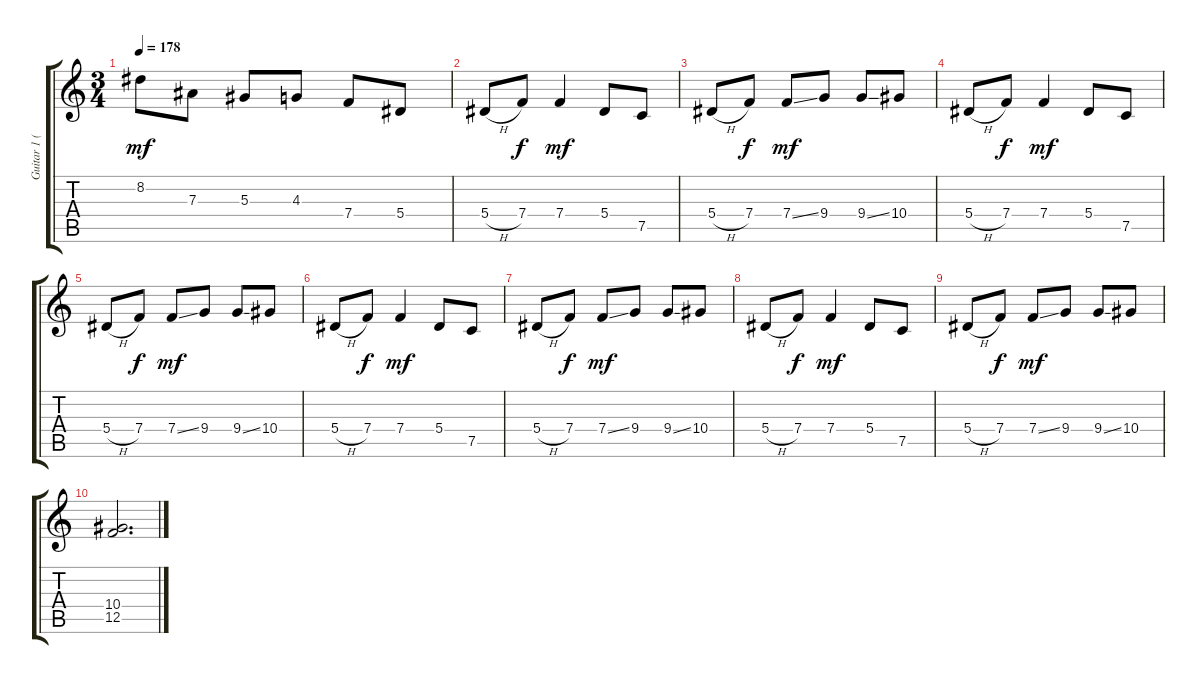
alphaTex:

\track ("Guitar 1 (Lead)" "Guitar 1 (") {instrument distortionguitar}
\staff {score tabs}
\tuning (C4 G3 Eb3 Bb2 F2 C2) {hide}
\ts (3 4)
\tempo 178
\clef g2
\ks c
8.2.8{dy mf} 7.3.8 5.3.8 4.3.8 7.4.8 5.4.8 |
5.4{h}.8 7.4.8{dy f} 7.4.4{dy mf} 5.4.8 7.5.8 |
5.4{h}.8 7.4.8{dy f} 7.4{ss}.8{dy mf} 9.4.8 9.4{ss}.8 10.4.8 |
5.4{h}.8 7.4.8{dy f} 7.4.4{dy mf} 5.4.8 7.5.8 |
5.4{h}.8 7.4.8{dy f} 7.4{ss}.8{dy mf} 9.4.8 9.4{ss}.8 10.4.8 |
5.4{h}.8 7.4.8{dy f} 7.4.4{dy mf} 5.4.8 7.5.8 |
5.4{h}.8 7.4.8{dy f} 7.4{ss}.8{dy mf} 9.4.8 9.4{ss}.8 10.4.8 |
5.4{h}.8 7.4.8{dy f} 7.4.4{dy mf} 5.4.8 7.5.8 |
5.4{h}.8 7.4.8{dy f} 7.4{ss}.8{dy mf} 9.4.8 9.4{ss}.8 10.4.8 |
(10.4 12.5).2{d}
